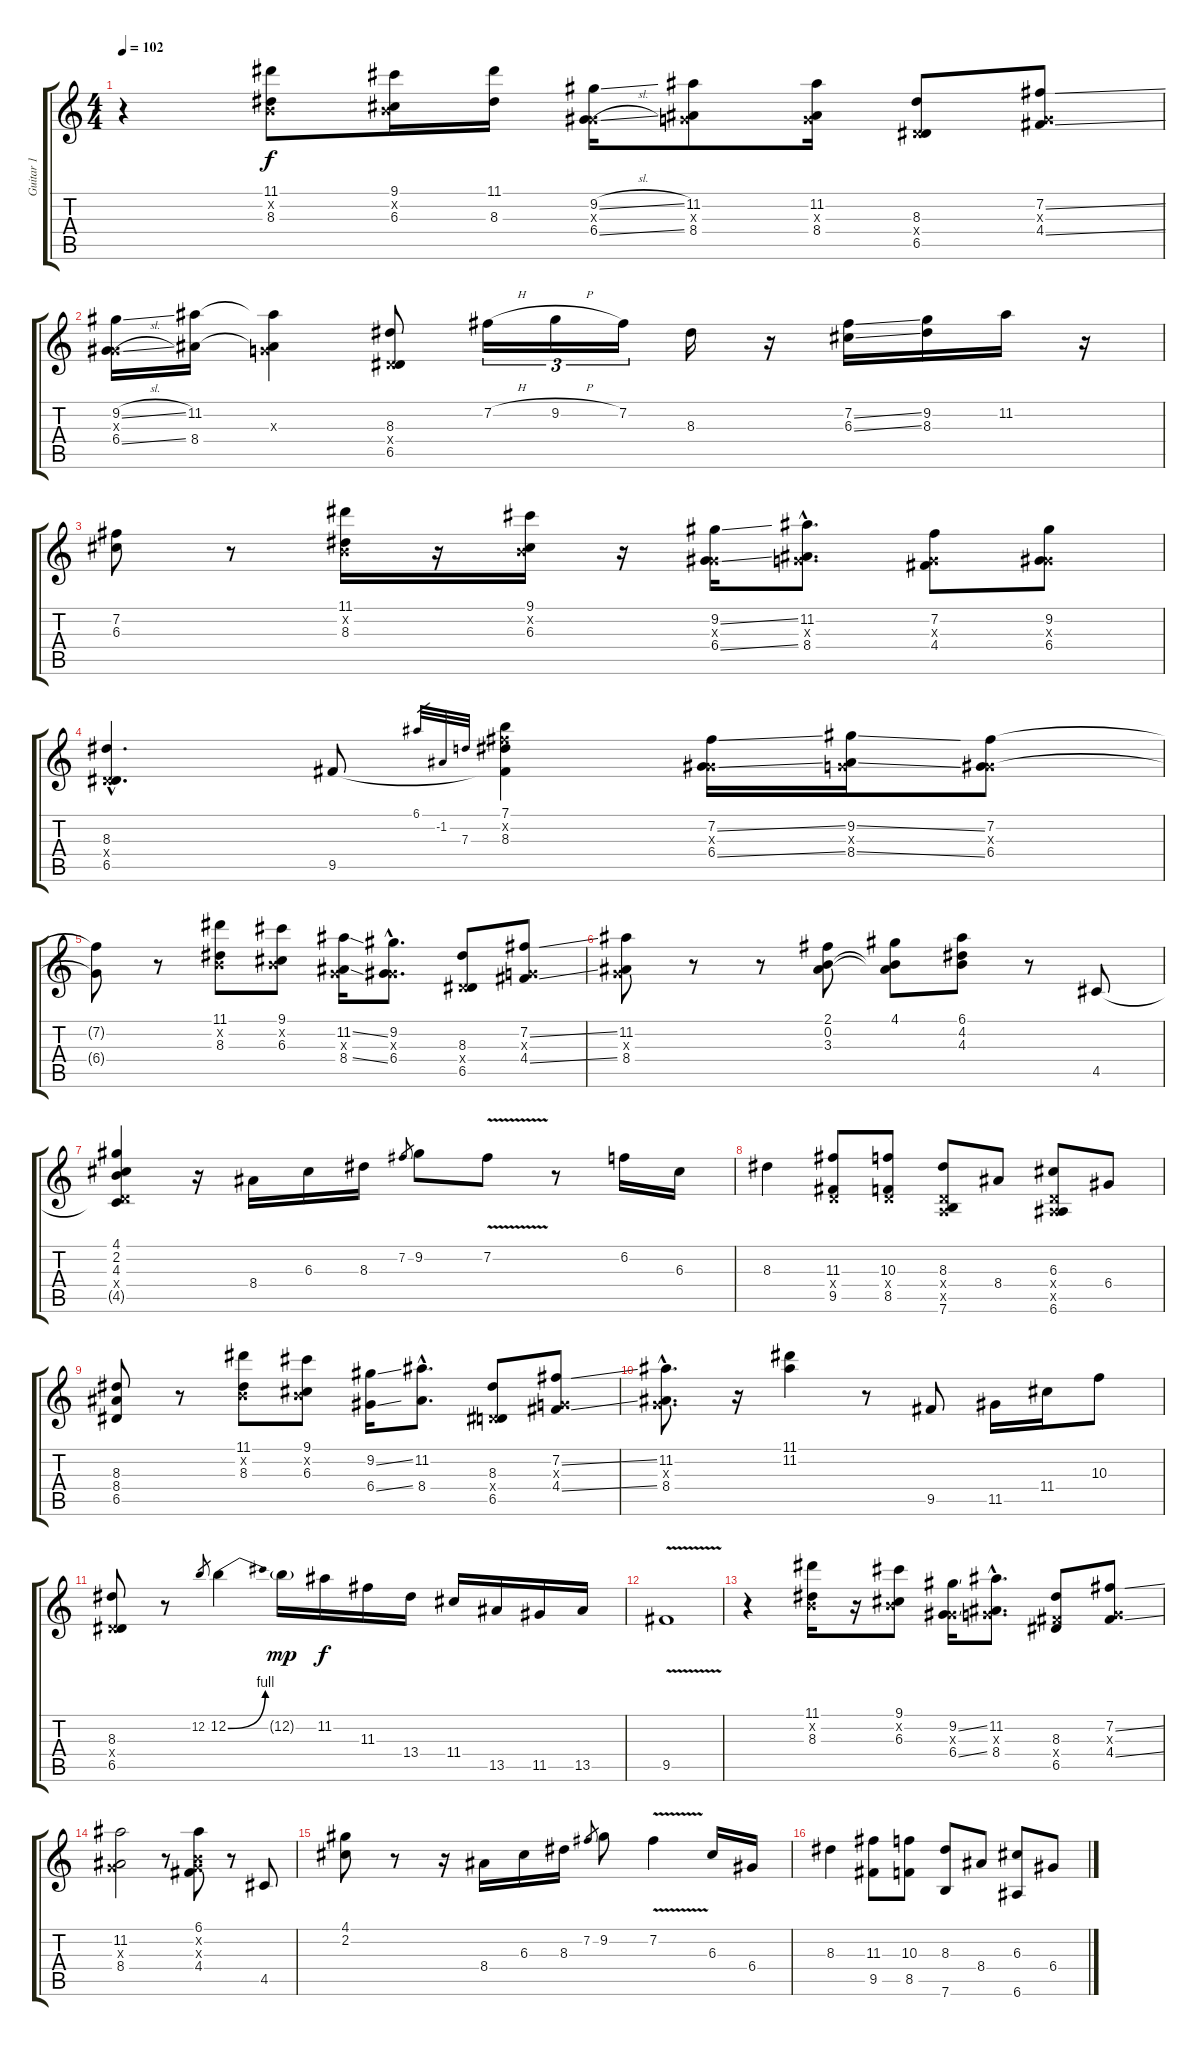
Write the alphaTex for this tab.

\track ("Guitar 1" "Guitar 1") {instrument electricguitarclean}
\staff {score tabs}
\tuning (E4 B3 G3 D3 A2 E2) {hide}
\ts (4 4)
\tempo 102
\clef g2
\ks c
r.4{dy f instrument electricguitarclean} (11.1 0.2{x} 8.3).8 (9.1 0.2{x} 6.3).16 (11.1 8.3).16 (9.2{sl} 0.3{x} 6.4{sl}).16 (11.2 0.3{x} 8.4).8 (11.2 0.3{x} 8.4).16 (8.3 0.4{x} 6.5).8 (7.2{ss} 0.3{x} 4.4{ss}).8 |
(9.2{sl} 0.3{x} 6.4{sl}).16 (11.2 8.4).16 (11.2{t} 0.3{x} 8.4{t}).4 (8.3 0.4{x} 6.5).8 7.2{h}.16{tu (3 2)} 9.2{h}.16{tu (3 2)} 7.2.16{tu (3 2)} 8.3.16 r.16 (7.2{ss} 6.3{ss}).16 (9.2 8.3).16 11.2.16 r.16 |
(7.2 6.3).8 r.8 (11.1 0.2{x} 8.3).16 r.16 (9.1 0.2{x} 6.3).16 r.16 (9.2{ss} 0.3{x} 6.4{ss}).16 (11.2{hac} 0.3{hac x} 8.4{hac}).8{d} (7.2 0.3{x} 4.4).8 (9.2 0.3{x} 6.4).8 |
(8.3{hac} 0.4{hac x} 6.5{hac}).4{d} 9.5.8 6.1.32{gr} -1.2.32{gr} 7.3.32{gr} (7.1 7.2{x} 8.3 9.5{t}).4 (7.2{ss} 0.3{x} 6.4{ss}).16 (9.2{ss} 0.3{x} 8.4{ss}).16 (7.2 0.3{x} 6.4).8 |
(7.2{t} 6.4{t}).8 r.8 (11.1 0.2{x} 8.3).8 (9.1 0.2{x} 6.3).8 (11.2{ss} 0.3{x} 8.4{ss}).16 (9.2{hac} 0.3{hac x} 6.4{hac}).8{d} (8.3 0.4{x} 6.5).8 (7.2{ss} 0.3{x} 4.4{ss}).8 |
(11.2 0.3{x} 8.4).8 r.8 r.8 (2.1 0.2 3.3).8 (4.1 0.2{t} 3.3{t}).8 (6.1 4.2 4.3).8 r.8 4.5.8 |
(4.1 2.2 4.3 0.4{x} 4.5{t}).4 r.16 8.4.16 6.3.16 8.3.16 7.2.8{gr} 9.2.8 7.2{v}.8 r.8 6.2.16 6.3.16 |
8.3.4 (11.3 0.4{x} 9.5).8 (10.3 0.4{x} 8.5).8 (8.3 0.4{x} 0.5{x} 7.6).8 8.4.8 (6.3 0.4{x} 0.5{x} 6.6).8 6.4.8 |
(8.3 8.4 6.5).8 r.8 (11.1 0.2{x} 8.3).8 (9.1 0.2{x} 6.3).8 (9.2{ss} 6.4{ss}).16 (11.2{hac} 8.4{hac}).8{d} (8.3 0.4{x} 6.5).8 (7.2{ss} 0.3{x} 4.4{ss}).8 |
(11.2{hac} 0.3{hac x} 8.4{hac}).8{d} r.16 (11.1 11.2).4 r.8 9.5.8 11.5.16 11.4.16 10.3.8 |
(8.3 0.4{x} 6.5).8 r.8 12.2.8{gr} 12.2{be (bend 0 0 60 4)}.4 12.2{g}.16{dy mp} 11.2.16{dy f} 11.3.16 13.4.16 11.4.16 13.5.16 11.5.16 13.5.16 |
9.5{v}.1 |
r.4 (11.1 0.2{x} 8.3).16 r.16 (9.1 0.2{x} 6.3).8 (9.2{ss} 0.3{x} 6.4{ss}).16 (11.2{hac} 0.3{hac x} 8.4{hac}).8{d} (8.3 4.4{x} 6.5).8 (7.2{ss} 0.3{x} 4.4{ss}).8 |
(11.2 0.3{x} 8.4).2 r.8 (6.1 0.2{x} 0.3{x} 4.4).8 r.8 4.5.8 |
(4.1 2.2).8 r.8 r.16 8.4.16 6.3.16 8.3.16 7.2.8{gr} 9.2.8 7.2{v}.4 6.3.16 6.4.16 |
8.3.4 (11.3 9.5).8 (10.3 8.5).8 (8.3 7.6).8 8.4.8 (6.3 6.6).8 6.4.8
